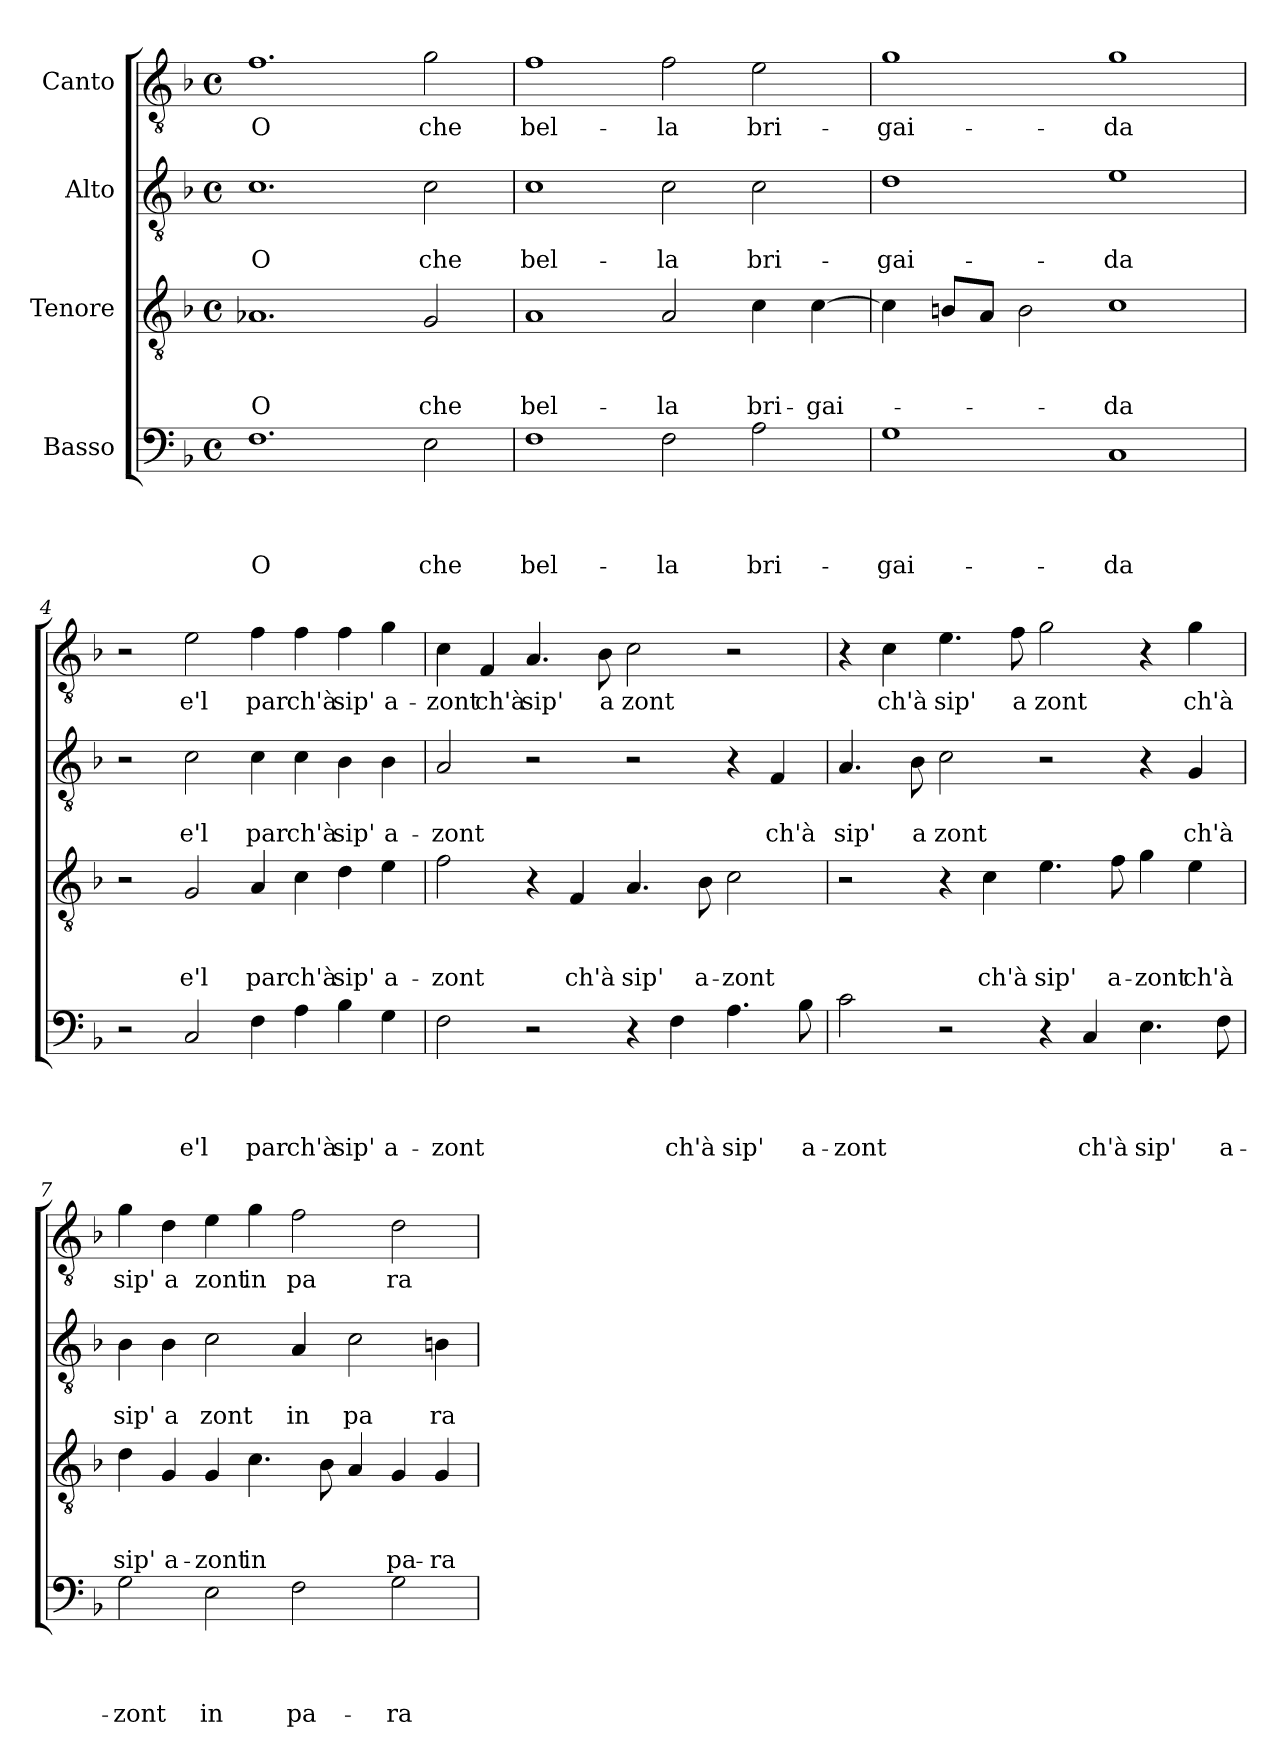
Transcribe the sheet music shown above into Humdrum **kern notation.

**kern	**text	**text	**text	**text	**kern	**text	**text	**text	**kern	**text	**text	**kern	**text
*part4	*part4	*part4	*part4	*part4	*part3	*part3	*part3	*part3	*part2	*part2	*part2	*part1	*part1
*staff4	*staff4	*staff4	*staff4	*staff4	*staff3	*staff3	*staff3	*staff3	*staff2	*staff2	*staff2	*staff1	*staff1
*I"Basso	*	*	*	*	*I"Tenore	*	*	*	*I"Alto	*	*	*I"Canto	*
*clefF4	*	*	*	*	*clefGv2	*	*	*	*clefGv2	*	*	*clefGv2	*
*k[b-]	*	*	*	*	*k[b-]	*	*	*	*k[b-]	*	*	*k[b-]	*
*F:	*	*	*	*	*F:	*	*	*	*F:	*	*	*F:	*
*M4/4	*	*	*	*	*M4/4	*	*	*	*M4/4	*	*	*M4/4	*
*met(c)	*	*	*	*	*met(c)	*	*	*	*met(c)	*	*	*met(c)	*
=1	=1	=1	=1	=1	=1	=1	=1	=1	=1	=1	=1	=1	=1
!	!	!	!	!LO:LY:b	!	!	!	!LO:LY:b	!	!	!LO:LY:b	!	!LO:LY:b
1.F	.	.	.	O	1.A-X	.	.	O	1.c	.	O	1.f	O
!	!	!	!	!LO:LY:b	!	!	!	!LO:LY:b	!	!	!LO:LY:b	!	!LO:LY:b
2E\	.	.	.	che	2G/	.	.	che	2c\	.	che	2g\	che
=2	=2	=2	=2	=2	=2	=2	=2	=2	=2	=2	=2	=2	=2
!	!	!	!	!LO:LY:b	!	!	!	!LO:LY:b	!	!	!LO:LY:b	!	!LO:LY:b
1F	.	.	.	bel-	1A	.	.	bel-	1c	.	bel-	1f	bel-
!	!	!	!	!LO:LY:b	!	!	!	!LO:LY:b	!	!	!LO:LY:b	!	!LO:LY:b
2F\	.	.	.	-la	2A/	.	.	-la	2c\	.	-la	2f\	-la
!	!	!	!	!LO:LY:b	!	!	!	!LO:LY:b	!	!	!LO:LY:b	!	!LO:LY:b
2A\	.	.	.	bri-	4c\	.	.	bri-	2c\	.	bri-	2e\	bri-
!	!	!	!	!	!	!	!	!LO:LY:b	!	!	!	!	!
.	.	.	.	.	[>4c\	.	.	-gai-	.	.	.	.	.
=3	=3	=3	=3	=3	=3	=3	=3	=3	=3	=3	=3	=3	=3
!	!	!	!	!LO:LY:b	!	!	!	!	!	!	!LO:LY:b	!	!LO:LY:b
1G	.	.	.	-gai-	4c\]	.	.	.	1d	.	-gai-	1g	-gai-
.	.	.	.	.	8Bn/L	.	.	.	.	.	.	.	.
.	.	.	.	.	8A/J	.	.	.	.	.	.	.	.
.	.	.	.	.	2B\	.	.	.	.	.	.	.	.
!	!	!	!	!LO:LY:b	!	!	!	!LO:LY:b	!	!	!LO:LY:b	!	!LO:LY:b
1C	.	.	.	-da	1c	.	.	-da	1e	.	-da	1g	-da
=4	=4	=4	=4	=4	=4	=4	=4	=4	=4	=4	=4	=4	=4
2r	.	.	.	.	2r	.	.	.	2r	.	.	2r	.
!	!	!	!	!LO:LY:b	!	!	!	!LO:LY:b	!	!	!LO:LY:b	!	!LO:LY:b
2C/	.	.	.	e'l	2G/	.	.	e'l	2c\	.	e'l	2e\	e'l
!	!	!	!	!LO:LY:b	!	!	!	!LO:LY:b	!	!	!LO:LY:b	!	!LO:LY:b
4F\	.	.	.	par	4A/	.	.	par	4c\	.	par	4f\	par
!	!	!	!	!LO:LY:b	!	!	!	!LO:LY:b	!	!	!LO:LY:b	!	!LO:LY:b
4A\	.	.	.	ch'à	4c\	.	.	ch'à	4c\	.	ch'à	4f\	ch'à
!	!	!	!	!LO:LY:b	!	!	!	!LO:LY:b	!	!	!LO:LY:b	!	!LO:LY:b
4B-\	.	.	.	sip'	4d\	.	.	sip'	4B-\	.	sip'	4f\	sip'
!	!	!	!	!LO:LY:b	!	!	!	!LO:LY:b	!	!	!LO:LY:b	!	!LO:LY:b
4G\	.	.	.	a-	4e\	.	.	a-	4B-\	.	a-	4g\	a-
!!LO:LB:g=z
=5	=5	=5	=5	=5	=5	=5	=5	=5	=5	=5	=5	=5	=5
!	!	!	!	!LO:LY:b	!	!	!	!LO:LY:b	!	!	!LO:LY:b	!	!LO:LY:b
2F\	.	.	.	-zont	2f\	.	.	-zont	2A/	.	-zont	4c\	-zont
!	!	!	!	!	!	!	!	!	!	!	!	!	!LO:LY:b
.	.	.	.	.	.	.	.	.	.	.	.	4F/	ch'à
!	!	!	!	!	!	!	!	!	!	!	!	!	!LO:LY:b
2r	.	.	.	.	4r	.	.	.	2r	.	.	4.A/	sip'
!	!	!	!	!	!	!	!	!LO:LY:b	!	!	!	!	!
.	.	.	.	.	4F/	.	.	ch'à	.	.	.	.	.
!	!	!	!	!	!	!	!	!	!	!	!	!	!LO:LY:b
.	.	.	.	.	.	.	.	.	.	.	.	8B-\	a
!	!	!	!	!	!	!	!	!LO:LY:b	!	!	!	!	!LO:LY:b
4r	.	.	.	.	4.A/	.	.	sip'	2r	.	.	2c\	zont
!	!	!	!	!LO:LY:b	!	!	!	!	!	!	!	!	!
4F\	.	.	.	ch'à	.	.	.	.	.	.	.	.	.
!	!	!	!	!	!	!	!	!LO:LY:b	!	!	!	!	!
.	.	.	.	.	8B-\	.	.	a-	.	.	.	.	.
!	!	!	!	!LO:LY:b	!	!	!	!LO:LY:b	!	!	!	!	!
4.A\	.	.	.	sip'	2c\	.	.	-zont	4r	.	.	2r	.
!	!	!	!	!	!	!	!	!	!	!	!LO:LY:b	!	!
.	.	.	.	.	.	.	.	.	4F/	.	ch'à	.	.
!	!	!	!	!LO:LY:b	!	!	!	!	!	!	!	!	!
8B-\	.	.	.	a-	.	.	.	.	.	.	.	.	.
=6	=6	=6	=6	=6	=6	=6	=6	=6	=6	=6	=6	=6	=6
!	!	!	!	!LO:LY:b	!	!	!	!	!	!	!LO:LY:b	!	!
2c\	.	.	.	-zont	2r	.	.	.	4.A/	.	sip'	4r	.
!	!	!	!	!	!	!	!	!	!	!	!	!	!LO:LY:b
.	.	.	.	.	.	.	.	.	.	.	.	4c\	ch'à
!	!	!	!	!	!	!	!	!	!	!	!LO:LY:b	!	!
.	.	.	.	.	.	.	.	.	8B-\	.	a	.	.
!	!	!	!	!	!	!	!	!	!	!	!LO:LY:b	!	!LO:LY:b
2r	.	.	.	.	4r	.	.	.	2c\	.	zont	4.e\	sip'
!	!	!	!	!	!	!	!	!LO:LY:b	!	!	!	!	!
.	.	.	.	.	4c\	.	.	ch'à	.	.	.	.	.
!	!	!	!	!	!	!	!	!	!	!	!	!	!LO:LY:b
.	.	.	.	.	.	.	.	.	.	.	.	8f\	a
!	!	!	!	!	!	!	!	!LO:LY:b	!	!	!	!	!LO:LY:b
4r	.	.	.	.	4.e\	.	.	sip'	2r	.	.	2g\	zont
!	!	!	!	!LO:LY:b	!	!	!	!	!	!	!	!	!
4C/	.	.	.	ch'à	.	.	.	.	.	.	.	.	.
!	!	!	!	!	!	!	!	!LO:LY:b	!	!	!	!	!
.	.	.	.	.	8f\	.	.	a-	.	.	.	.	.
!	!	!	!	!LO:LY:b	!	!	!	!LO:LY:b	!	!	!	!	!
4.E\	.	.	.	sip'	4g\	.	.	-zont	4r	.	.	4r	.
!	!	!	!	!	!	!	!	!LO:LY:b	!	!	!LO:LY:b	!	!LO:LY:b
.	.	.	.	.	4e\	.	.	ch'à	4G/	.	ch'à	4g\	ch'à
!	!	!	!	!LO:LY:b	!	!	!	!	!	!	!	!	!
8F\	.	.	.	a-	.	.	.	.	.	.	.	.	.
=7	=7	=7	=7	=7	=7	=7	=7	=7	=7	=7	=7	=7	=7
!	!	!	!	!LO:LY:b	!	!	!	!LO:LY:b	!	!	!LO:LY:b	!	!LO:LY:b
2G\	.	.	.	-zont	4d\	.	.	sip'	4B-\	.	sip'	4g\	sip'
!	!	!	!	!	!	!	!	!LO:LY:b	!	!	!LO:LY:b	!	!LO:LY:b
.	.	.	.	.	4G/	.	.	a-	4B-\	.	a	4d\	a
!	!	!	!	!LO:LY:b	!	!	!	!LO:LY:b	!	!	!LO:LY:b	!	!LO:LY:b
2E\	.	.	.	in	4G/	.	.	-zont	2c\	.	zont	4e\	zont
!	!	!	!	!	!	!	!	!LO:LY:b	!	!	!	!	!LO:LY:b
.	.	.	.	.	4.c\	.	.	in	.	.	.	4g\	in
!	!	!	!	!LO:LY:b	!	!	!	!	!	!	!LO:LY:b	!	!LO:LY:b
2F\	.	.	.	pa-	.	.	.	.	4A/	.	in	2f\	pa
.	.	.	.	.	8B-\	.	.	.	.	.	.	.	.
!	!	!	!	!	!	!	!	!	!	!	!LO:LY:b	!	!
.	.	.	.	.	4A/	.	.	.	2c\	.	pa	.	.
!	!	!	!	!LO:LY:b	!	!	!	!LO:LY:b	!	!	!	!	!LO:LY:b
2G\	.	.	.	-ra-	4G/	.	.	pa-	.	.	.	2d\	ra
!	!	!	!	!	!	!	!	!LO:LY:b	!	!	!LO:LY:b	!	!
.	.	.	.	.	4G/	.	.	-ra-	4Bn\	.	ra	.	.
=	=	=	=	=	=	=	=	=	=	=	=	=	=
*-	*-	*-	*-	*-	*-	*-	*-	*-	*-	*-	*-	*-	*-
